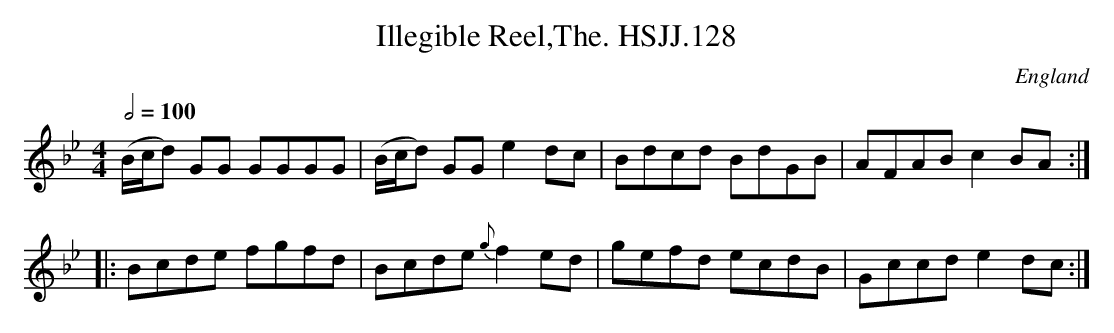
X:1
T:Illegible Reel,The. HSJJ.128
L:1/8
M:4/4
O:England
Q:1/2=100
K:Bb
(B/c/d) GG GGGG|(B/c/d) GGe2dc|Bdcd BdGB|AFABc2BA:|!
|:Bcde fgfd|Bcde{g}f2ed|gefd ecdB|Gccde2dc:|
